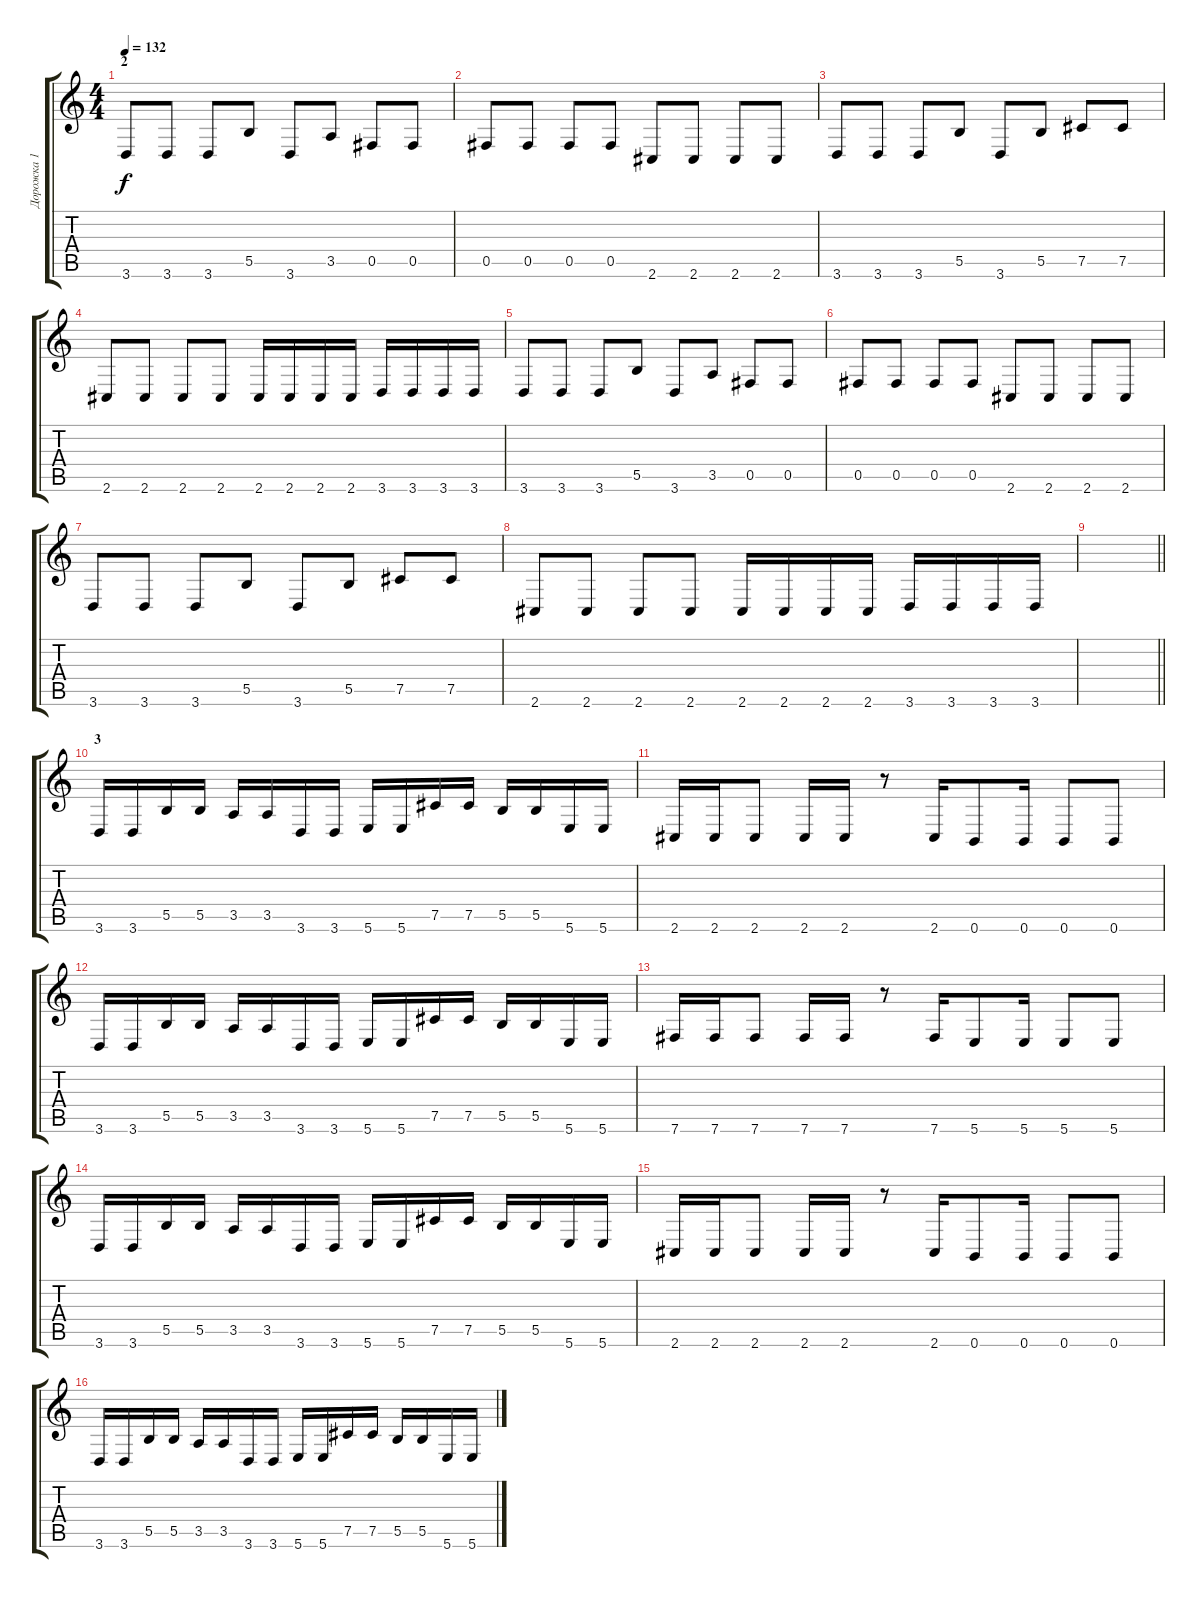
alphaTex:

\track ("Дорожка 1" "Дорожка 1") {instrument distortionguitar}
\staff {score tabs}
\tuning (Db4 Ab3 E3 B2 Gb2 B1) {hide}
\ts (4 4)
\section ("" "2")
\tempo 132
\clef g2
\ks c
3.6.8{dy f} 3.6.8 3.6.8 5.5.8 3.6.8 3.5.8 0.5.8 0.5.8 |
0.5.8 0.5.8 0.5.8 0.5.8 2.6.8 2.6.8 2.6.8 2.6.8 |
3.6.8 3.6.8 3.6.8 5.5.8 3.6.8 5.5.8 7.5.8 7.5.8 |
2.6.8 2.6.8 2.6.8 2.6.8 2.6.16 2.6.16 2.6.16 2.6.16 3.6.16 3.6.16 3.6.16 3.6.16 |
3.6.8 3.6.8 3.6.8 5.5.8 3.6.8 3.5.8 0.5.8 0.5.8 |
0.5.8 0.5.8 0.5.8 0.5.8 2.6.8 2.6.8 2.6.8 2.6.8 |
3.6.8 3.6.8 3.6.8 5.5.8 3.6.8 5.5.8 7.5.8 7.5.8 |
2.6.8 2.6.8 2.6.8 2.6.8 2.6.16 2.6.16 2.6.16 2.6.16 3.6.16 3.6.16 3.6.16 3.6.16 |
\barLineRight lightlight
|
\section ("" "3")
3.6.16 3.6.16 5.5.16 5.5.16 3.5.16 3.5.16 3.6.16 3.6.16 5.6.16 5.6.16 7.5.16 7.5.16 5.5.16 5.5.16 5.6.16 5.6.16 |
2.6.16 2.6.16 2.6.8 2.6.16 2.6.16 r.8 2.6.16 0.6.8 0.6.16 0.6.8 0.6.8 |
3.6.16 3.6.16 5.5.16 5.5.16 3.5.16 3.5.16 3.6.16 3.6.16 5.6.16 5.6.16 7.5.16 7.5.16 5.5.16 5.5.16 5.6.16 5.6.16 |
7.6.16 7.6.16 7.6.8 7.6.16 7.6.16 r.8 7.6.16 5.6.8 5.6.16 5.6.8 5.6.8 |
3.6.16 3.6.16 5.5.16 5.5.16 3.5.16 3.5.16 3.6.16 3.6.16 5.6.16 5.6.16 7.5.16 7.5.16 5.5.16 5.5.16 5.6.16 5.6.16 |
2.6.16 2.6.16 2.6.8 2.6.16 2.6.16 r.8 2.6.16 0.6.8 0.6.16 0.6.8 0.6.8 |
3.6.16 3.6.16 5.5.16 5.5.16 3.5.16 3.5.16 3.6.16 3.6.16 5.6.16 5.6.16 7.5.16 7.5.16 5.5.16 5.5.16 5.6.16 5.6.16
